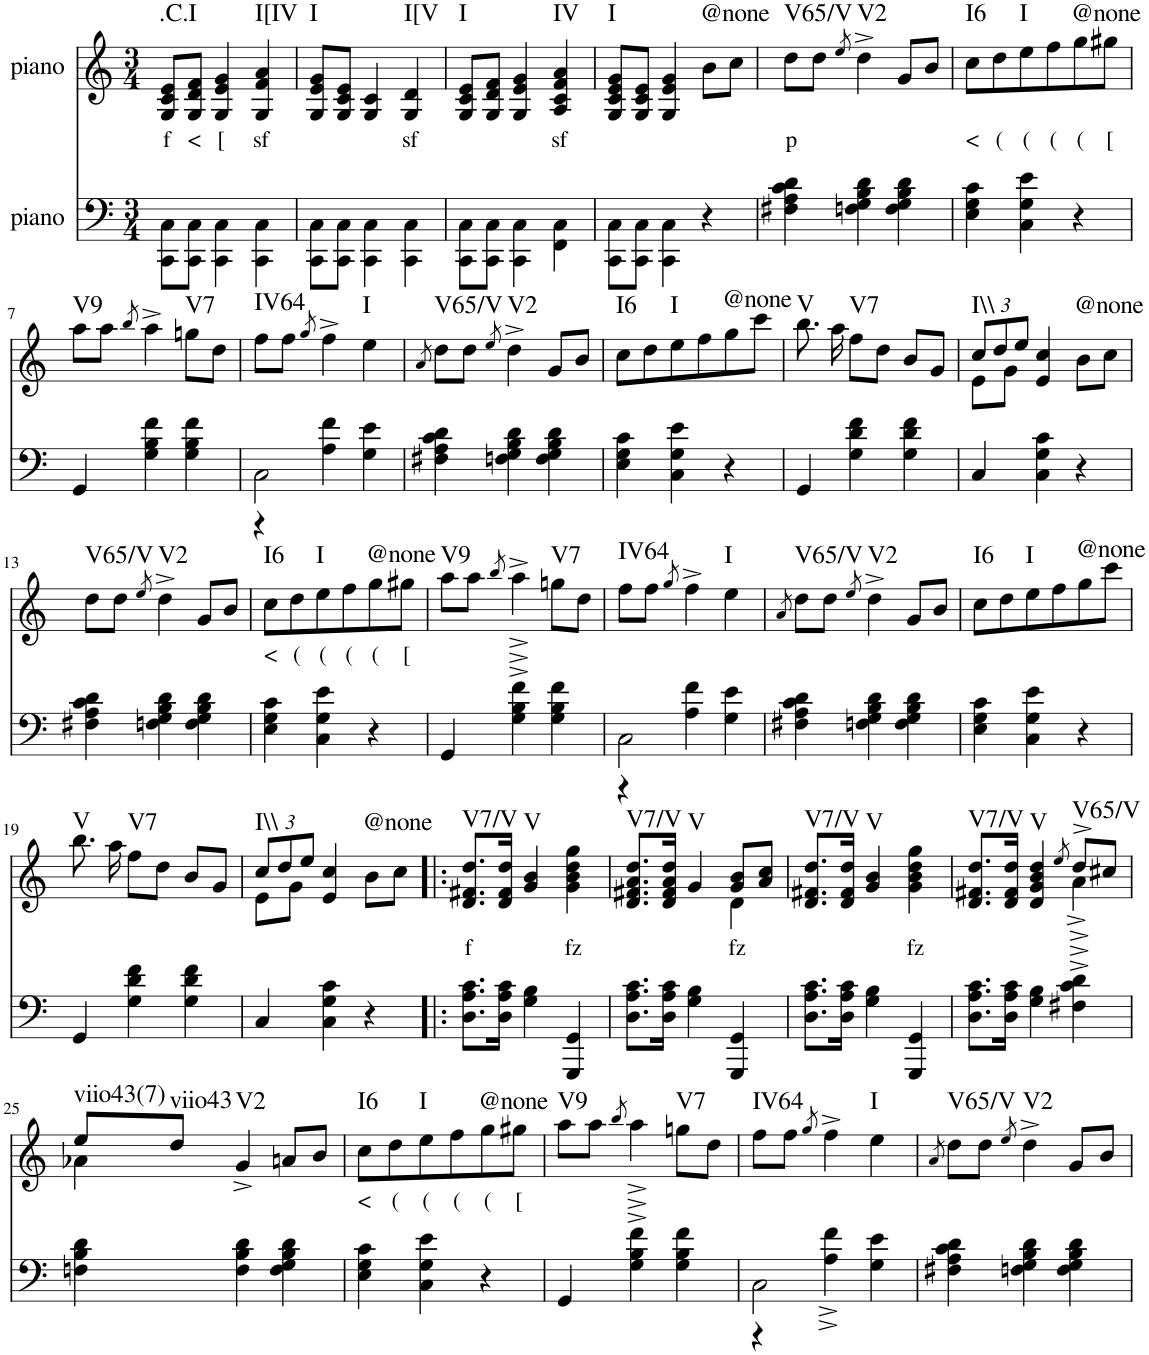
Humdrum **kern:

**kern	**kern	**text	**harte
*part2	*part1	*part1	*part1
*staff2	*staff1	*staff1	*
*I"piano	*I"piano	*	*
*I'Pno	*I'Pno	*	*
*clefF4	*clefG2	*	*
*k[]	*k[]	*	*
*M3/4	*M3/4	*	*
=1	=1	=1	=1
!	!	!LO:LY:b	!LO:H:kt=.C.I
8CC\ 8C\L	8G/ 8c/ 8e/L	f	N
!	!	!LO:LY:b	!
8CC\ 8C\J	8G/ 8d/ 8f/J	<	.
!	!	!LO:LY:b	!
4CC\ 4C\	4G/ 4e/ 4g/	[	.
!	!	!LO:LY:b	!LO:H:kt=I[IV
4CC\ 4C\	4G/ 4f/ 4a/	sf	N
=2	=2	=2	=2
!	!	!	!LO:H:kt=I
8CC\ 8C\L	8G/ 8e/ 8g/L	.	N
8CC\ 8C\J	8G/ 8c/ 8e/J	.	.
4CC\ 4C\	4G/ 4c/	.	.
!	!	!LO:LY:b	!LO:H:kt=I[V
4CC\ 4C\	4G/ 4d/	sf	N
=3	=3	=3	=3
!	!	!	!LO:H:kt=I
8CC\ 8C\L	8G/ 8c/ 8e/L	.	N
8CC\ 8C\J	8G/ 8d/ 8f/J	.	.
4CC\ 4C\	4G/ 4e/ 4g/	.	.
!	!	!LO:LY:b	!LO:H:kt=IV
4FF\ 4C\	4A/ 4c/ 4f/ 4a/	sf	N
=4	=4	=4	=4
!	!	!	!LO:H:kt=I
8CC\ 8C\L	8G/ 8c/ 8e/ 8g/L	.	N
8CC\ 8C\J	8G/ 8c/ 8e/J	.	.
4CC\ 4C\	4G/ 4e/ 4g/	.	.
!	!	!	!LO:H:kt=@none
4r	8b\L	.	N
.	8cc\J	.	.
=5	=5	=5	=5
!	!	!LO:LY:b	!LO:H:kt=V65/V
4F#X\ 4A\ 4c\ 4d\	8dd\L	p	N
.	8dd\J	.	.
.	8qee/	.	.
!	!	!	!LO:H:kt=V2
4Fn\ 4G\ 4B\ 4d\	4dd^\	.	N
4F\ 4G\ 4B\ 4d\	8g/L	.	.
.	8b/J	.	.
=6	=6	=6	=6
!	!	!LO:LY:b	!LO:H:kt=I6
4E\ 4G\ 4c\	8cc\L	<	N
!	!	!LO:LY:b	!
.	8dd\	(	.
!	!	!LO:LY:b	!LO:H:kt=I
4C\ 4G\ 4e\	8ee\	(	N
!	!	!LO:LY:b	!
.	8ff\	(	.
!	!	!LO:LY:b	!LO:H:kt=@none
4r	8gg\	(	N
!	!	!LO:LY:b	!
.	8gg#X\J	[	.
!!LO:LB:g=z
=7	=7	=7	=7
!	!	!	!LO:H:kt=V9
4GG/	8aa\L	.	N
.	8aa\J	.	.
.	8qbb/	.	.
4G\ 4B\ 4f\	4aa^\	.	.
!	!	!	!LO:H:kt=V7
4G\ 4B\ 4f\	8ggn\L	.	N
.	8dd\J	.	.
=8	=8	=8	=8
*^	*	*	*
!	!	!	!	!LO:H:kt=IV64
2C\	4r	8ff\L	.	N
.	.	8ff\J	.	.
.	.	8qgg/	.	.
.	4A\ 4f\	4ff^\	.	.
!	!	!	!	!LO:H:kt=I
4ryy	4G\ 4e\	4ee\	.	N
*v	*v	*	*	*
=9	=9	=9	=9
.	8qa/	.	.
!	!	!	!LO:H:kt=V65/V
4F#X\ 4A\ 4c\ 4d\	8dd\L	.	N
.	8dd\J	.	.
.	8qee/	.	.
!	!	!	!LO:H:kt=V2
4Fn\ 4G\ 4B\ 4d\	4dd^\	.	N
4F\ 4G\ 4B\ 4d\	8g/L	.	.
.	8b/J	.	.
=10	=10	=10	=10
!	!	!	!LO:H:kt=I6
4E\ 4G\ 4c\	8cc\L	.	N
.	8dd\	.	.
!	!	!	!LO:H:kt=I
4C\ 4G\ 4e\	8ee\	.	N
.	8ff\	.	.
!	!	!	!LO:H:kt=@none
4r	8gg\	.	N
.	8ccc\J	.	.
=11	=11	=11	=11
!	!	!	!LO:H:kt=V
4GG/	8.bb\	.	N
.	16aa\	.	.
!	!	!	!LO:H:kt=V7
4G\ 4d\ 4f\	8ff\L	.	N
.	8dd\J	.	.
4G\ 4d\ 4f\	8b/L	.	.
.	8g/J	.	.
=12	=12	=12	=12
*	*Xbrackettup	*	*
*	*^	*	*
!	!	!	!	!LO:H:kt=I\\
4C/	12cc/L	8e\L	.	N
.	12dd/	.	.	.
.	.	8g\J	.	.
.	12ee/J	.	.	.
4C\ 4G\ 4c\	4e/ 4cc/	4ryy	.	.
!	!	!	!	!LO:H:kt=@none
4r	4ryy	8b\L	.	N
.	.	8cc\J	.	.
!!LO:LB:g=z
=13	=13	=13	=13	=13
!	!	!	!	!LO:H:kt=V65/V
*	*v	*v	*	*
4F#X\ 4A\ 4c\ 4d\	8dd\L	.	N
.	8dd\J	.	.
.	8qee/	.	.
!	!	!	!LO:H:kt=V2
4Fn\ 4G\ 4B\ 4d\	4dd^\	.	N
4F\ 4G\ 4B\ 4d\	8g/L	.	.
.	8b/J	.	.
=14	=14	=14	=14
!	!	!LO:LY:b	!LO:H:kt=I6
4E\ 4G\ 4c\	8cc\L	<	N
!	!	!LO:LY:b	!
.	8dd\	(	.
!	!	!LO:LY:b	!LO:H:kt=I
4C\ 4G\ 4e\	8ee\	(	N
!	!	!LO:LY:b	!
.	8ff\	(	.
!	!	!LO:LY:b	!LO:H:kt=@none
4r	8gg\	(	N
!	!	!LO:LY:b	!
.	8gg#X\J	[	.
=15	=15	=15	=15
!	!	!	!LO:H:kt=V9
4GG/	8aa\L	.	N
.	8aa\J	.	.
.	8qbb/	.	.
4G\^ 4B\^ 4f\^	4aa^\	.	.
!	!	!	!LO:H:kt=V7
4G\ 4B\ 4f\	8ggn\L	.	N
.	8dd\J	.	.
=16	=16	=16	=16
*^	*	*	*
!	!	!	!	!LO:H:kt=IV64
2C\	4r	8ff\L	.	N
.	.	8ff\J	.	.
.	.	8qgg/	.	.
.	4A\ 4f\	4ff^\	.	.
!	!	!	!	!LO:H:kt=I
4ryy	4G\ 4e\	4ee\	.	N
*v	*v	*	*	*
=17	=17	=17	=17
.	8qa/	.	.
!	!	!	!LO:H:kt=V65/V
4F#X\ 4A\ 4c\ 4d\	8dd\L	.	N
.	8dd\J	.	.
.	8qee/	.	.
!	!	!	!LO:H:kt=V2
4Fn\ 4G\ 4B\ 4d\	4dd^\	.	N
4F\ 4G\ 4B\ 4d\	8g/L	.	.
.	8b/J	.	.
=18	=18	=18	=18
!	!	!	!LO:H:kt=I6
4E\ 4G\ 4c\	8cc\L	.	N
.	8dd\	.	.
!	!	!	!LO:H:kt=I
4C\ 4G\ 4e\	8ee\	.	N
.	8ff\	.	.
!	!	!	!LO:H:kt=@none
4r	8gg\	.	N
.	8ccc\J	.	.
!!LO:LB:g=z
=19	=19	=19	=19
!	!	!	!LO:H:kt=V
4GG/	8.bb\	.	N
.	16aa\	.	.
!	!	!	!LO:H:kt=V7
4G\ 4d\ 4f\	8ff\L	.	N
.	8dd\J	.	.
4G\ 4d\ 4f\	8b/L	.	.
.	8g/J	.	.
=20	=20	=20	=20
*	*^	*	*
!	!	!	!	!LO:H:kt=I\\
4C/	12cc/L	8e\L	.	N
.	12dd/	.	.	.
.	.	8g\J	.	.
.	12ee/J	.	.	.
4C\ 4G\ 4c\	4e/ 4cc/	4ryy	.	.
!	!	!	!	!LO:H:kt=@none
4r	4ryy	8b\L	.	N
.	.	8cc\J	.	.
=21!|:	=21!|:	=21!|:	=21!|:	=21!|:
!	!	!	!LO:LY:b	!LO:H:kt=V7/V
*	*v	*v	*	*
8.D\ 8.A\ 8.c\L	8.d/ 8.f#X/ 8.dd/L	f	N
16D\ 16A\ 16c\Jk	16d/ 16f#/ 16dd/Jk	.	.
!	!	!	!LO:H:kt=V
4G\ 4B\	4g/ 4b/	.	N
!	!	!LO:LY:b	!
4GGG/ 4GG/	4g\ 4b\ 4dd\ 4gg\	fz	.
=22	=22	=22	=22
*	*^	*	*
!	!	!	!	!LO:H:kt=V7/V
8.D\ 8.A\ 8.c\L	8.d/ 8.f#X/ 8.a/ 8.dd/L	2ryy	.	N
16D\ 16A\ 16c\Jk	16d/ 16f#/ 16a/ 16dd/Jk	.	.	.
!	!	!	!	!LO:H:kt=V
4G\ 4B\	4g/	.	.	N
!	!	!	!LO:LY:b	!
4GGG/ 4GG/	8g/ 8b/L	4d\	fz	.
.	8a/ 8cc/J	.	.	.
*	*v	*v	*	*
=23	=23	=23	=23
!	!	!	!LO:H:kt=V7/V
8.D\ 8.A\ 8.c\L	8.d/ 8.f#X/ 8.dd/L	.	N
16D\ 16A\ 16c\Jk	16d/ 16f#/ 16dd/Jk	.	.
!	!	!	!LO:H:kt=V
4G\ 4B\	4g/ 4b/	.	N
!	!	!LO:LY:b	!
4GGG/ 4GG/	4g\ 4b\ 4dd\ 4gg\	fz	.
=24	=24	=24	=24
*	*^	*	*
!	!	!	!	!LO:H:kt=V7/V
8.D\ 8.A\ 8.c\L	8.d/ 8.f#X/ 8.dd/L	2ryy	.	N
16D\ 16A\ 16c\Jk	16d/ 16f#/ 16dd/Jk	.	.	.
!	!	!	!	!LO:H:kt=V
4G\ 4B\	4d/ 4g/ 4b/ 4dd/	.	.	N
.	8qee/	.	.	.
!	!	!	!	!LO:H:kt=V65/V
4F#X\^ 4c\^ 4d\^	8dd^/L	4a^\	.	N
.	8cc#X/J	.	.	.
!!LO:LB:g=z	!!
=25	=25	=25	=25	=25
!	!	!	!	!LO:H:kt=viio43(7)
4Fn\ 4B\ 4d\	8ee/L	4a-X\	.	N
!	!	!	!	!LO:H:kt=viio43
.	8dd/J	.	.	N
!	!	!	!	!LO:H:kt=V2
4F\ 4B\ 4d\	4g^/	2ryy	.	N
4F\ 4G\ 4B\ 4d\	8an/L	.	.	.
.	8b/J	.	.	.
*	*v	*v	*	*
=26	=26	=26	=26
!	!	!LO:LY:b	!LO:H:kt=I6
4E\ 4G\ 4c\	8cc\L	<	N
!	!	!LO:LY:b	!
.	8dd\	(	.
!	!	!LO:LY:b	!LO:H:kt=I
4C\ 4G\ 4e\	8ee\	(	N
!	!	!LO:LY:b	!
.	8ff\	(	.
!	!	!LO:LY:b	!LO:H:kt=@none
4r	8gg\	(	N
!	!	!LO:LY:b	!
.	8gg#X\J	[	.
=27	=27	=27	=27
!	!	!	!LO:H:kt=V9
4GG/	8aa\L	.	N
.	8aa\J	.	.
.	8qbb/	.	.
4G\^ 4B\^ 4f\^	4aa\	.	.
!	!	!	!LO:H:kt=V7
4G\ 4B\ 4f\	8ggn\L	.	N
.	8dd\J	.	.
=28	=28	=28	=28
*^	*	*	*
!	!	!	!	!LO:H:kt=IV64
2C\	4r	8ff\L	.	N
.	.	8ff\J	.	.
.	.	8qgg/	.	.
.	4A\^ 4f\^	4ff^\	.	.
!	!	!	!	!LO:H:kt=I
4ryy	4G\ 4e\	4ee\	.	N
*v	*v	*	*	*
=29	=29	=29	=29
.	8qa/	.	.
!	!	!	!LO:H:kt=V65/V
4F#X\ 4A\ 4c\ 4d\	8dd\L	.	N
.	8dd\J	.	.
.	8qee/	.	.
!	!	!	!LO:H:kt=V2
4Fn\ 4G\ 4B\ 4d\	4dd^\	.	N
4F\ 4G\ 4B\ 4d\	8g/L	.	.
.	8b/J	.	.
=	=	=	=
*-	*-	*-	*-
